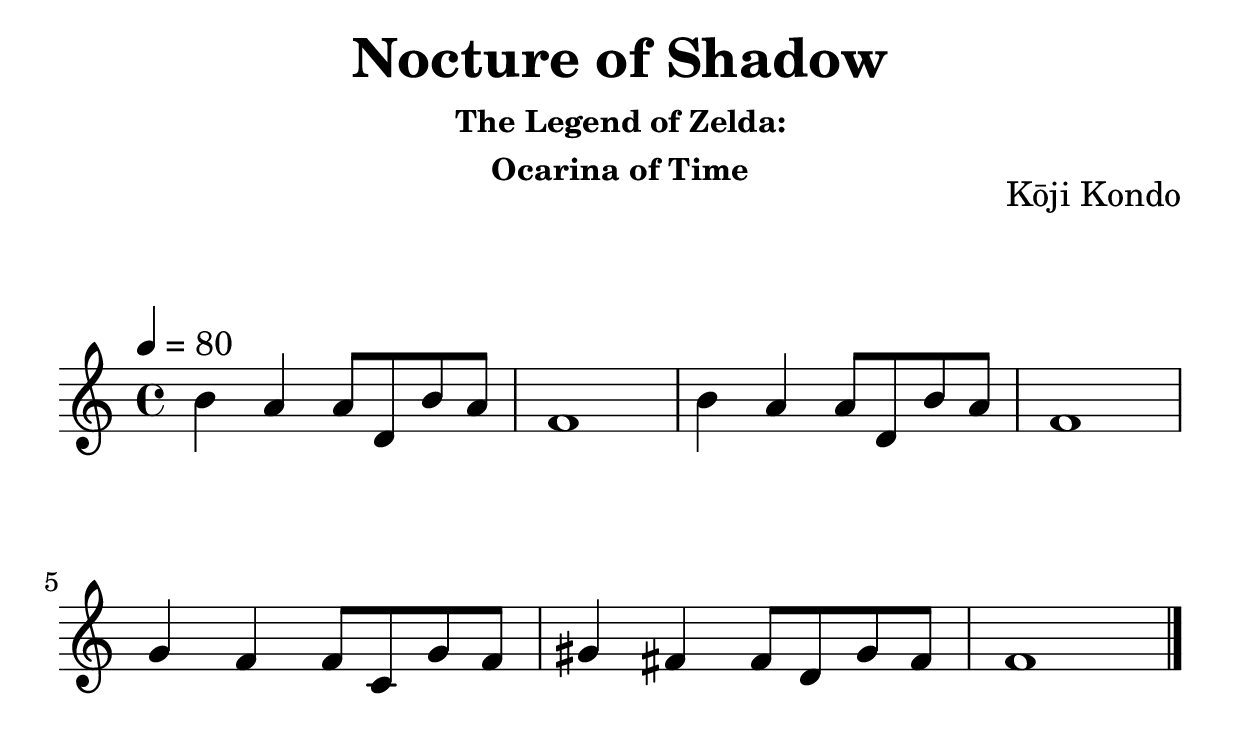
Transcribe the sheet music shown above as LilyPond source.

\version "2.20.0"

\include "header.ily"

title = "Nocture of Shadow"
subtitle = ##f

song = \relative c'' {
  \tempo 4 = 80
  \time 4/4

  b'4 a a8 d, b' a | % 1
  f1 | % 2
  b4 a a8 d, b' a | % 3
  f1 | % 4
  g4 f f8 c g' f | % 5
  gis4 fis fis8 d gis fis | % 6
  f1 \bar "|." % 7
}


\header {
  title = \title
  #(define subtitle (if (defined? 'subtitle) subtitle))
  subsubtitle = \markup \center-column { "The Legend of Zelda:" "Ocarina of Time" }
}

\include "articulate.ly"

staff = \new Staff \with { midiInstrument = "ocarina" } {
  \clef "treble^8"
  \song
}

\score {
  \staff

  \layout {
    \context {
      \Score
      \omit ClefModifier
    }
  }
}

\score {
  \unfoldRepeats \articulate \staff

  \midi {}
}

